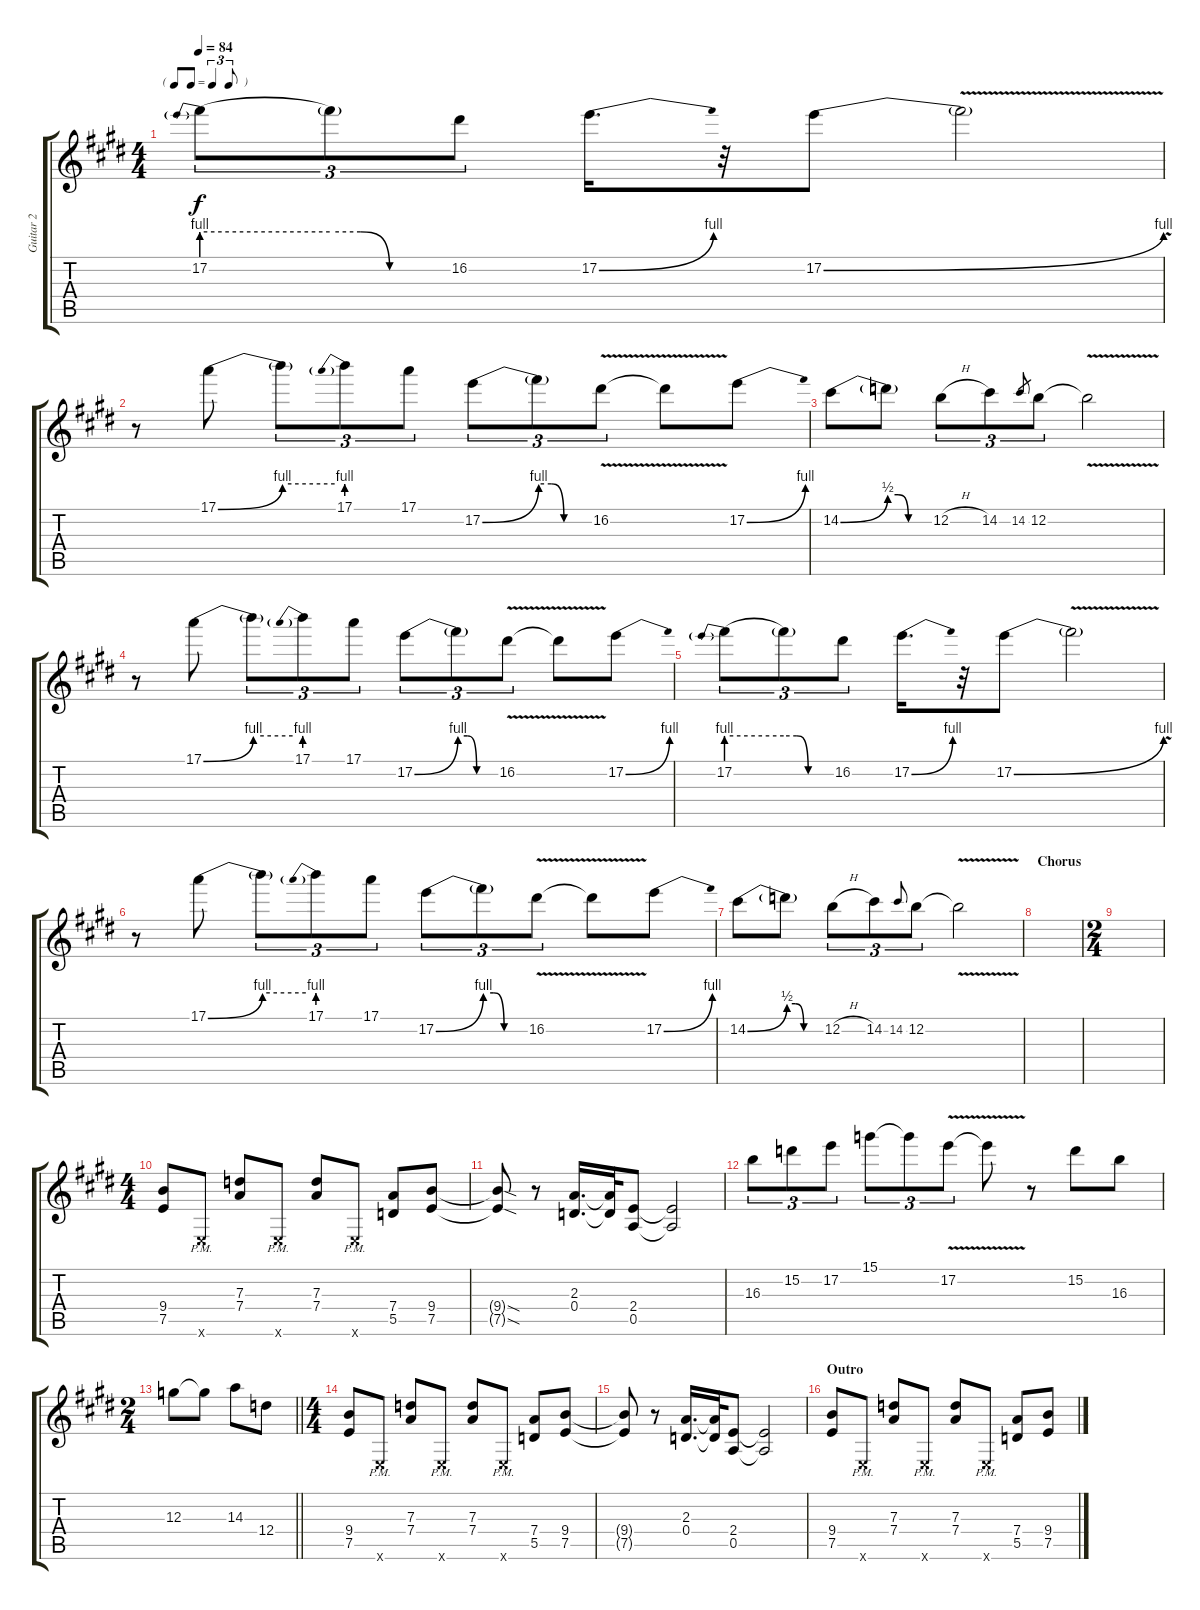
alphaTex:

\track ("Guitar 2" "Guitar 2") {instrument electricguitarclean}
\staff {score tabs}
\tuning (E4 B3 G3 D3 A2 E2) {hide}
\ts (4 4)
\tf triplet8th
\tempo 84
\clef g2
\ks e
17.2{be (prebend 0 4 60 4)}.8{tu (3 2) dy f} 17.2{be (custom 0 4 15 4 30 0 60 0) t}.8{tu (3 2)} 16.2.8{tu (3 2)} 17.2{be (bend 0 0 60 4)}.16{d} r.32 17.2{be (bend 0 0 60 4)}.8 17.2{v t}.2 |
r.8 17.1{be (bend 0 0 60 4)}.8 17.1{be (hold 0 4 60 4) t}.8{tu (3 2)} 17.1{be (prebend 0 4 60 4)}.8{tu (3 2)} 17.1.8{tu (3 2)} 17.2{be (bend 0 0 60 4)}.8{tu (3 2)} 17.2{be (custom 0 4 15 4 30 0 60 0) t}.8{tu (3 2)} 16.2{v}.8{tu (3 2)} 16.2{v t}.8 17.2{be (bend 0 0 60 4)}.8 |
14.2{be (bend 0 0 60 2)}.8 14.2{be (custom 0 2 15 2 30 0 60 0) t}.8 12.2{h}.8{tu (3 2)} 14.2.8{tu (3 2)} 14.2.8{gr} 12.2.8{tu (3 2)} 12.2{v t}.2 |
r.8 17.1{be (bend 0 0 60 4)}.8 17.1{be (hold 0 4 60 4) t}.8{tu (3 2)} 17.1{be (prebend 0 4 60 4)}.8{tu (3 2)} 17.1.8{tu (3 2)} 17.2{be (bend 0 0 60 4)}.8{tu (3 2)} 17.2{be (custom 0 4 15 4 30 0 60 0) t}.8{tu (3 2)} 16.2{v}.8{tu (3 2)} 16.2{v t}.8 17.2{be (bend 0 0 60 4)}.8 |
17.2{be (prebend 0 4 60 4)}.8{tu (3 2)} 17.2{be (custom 0 4 15 4 30 0 60 0) t}.8{tu (3 2)} 16.2.8{tu (3 2)} 17.2{be (bend 0 0 60 4)}.16{d} r.32 17.2{be (bend 0 0 60 4)}.8 17.2{v t}.2 |
r.8 17.1{be (bend 0 0 60 4)}.8 17.1{be (hold 0 4 60 4) t}.8{tu (3 2)} 17.1{be (prebend 0 4 60 4)}.8{tu (3 2)} 17.1.8{tu (3 2)} 17.2{be (bend 0 0 60 4)}.8{tu (3 2)} 17.2{be (custom 0 4 15 4 30 0 60 0) t}.8{tu (3 2)} 16.2{v}.8{tu (3 2)} 16.2{v t}.8 17.2{be (bend 0 0 60 4)}.8 |
14.2{be (bend 0 0 60 2)}.8 14.2{be (custom 0 2 15 2 30 0 60 0) t}.8 12.2{h}.8{tu (3 2)} 14.2.8{tu (3 2)} 14.2.8{gr onbeat} 12.2.8{tu (3 2)} 12.2{v t}.2 |
\section ("" "Chorus")
|
\ts (2 4)
|
\ts (4 4)
(9.4 7.5).8 0.6{pm x}.8 (7.3 7.4).8 0.6{pm x}.8 (7.3 7.4).8 0.6{pm x}.8 (7.4 5.5).8 (9.4 7.5).8 |
(9.4{sod t} 7.5{sod t}).8 r.8 (2.3 0.4).16{d} (2.3{t} 0.4{t}).32 (2.4 0.5).8 (2.4{t} 0.5{t}).2 |
16.3.8{tu (3 2)} 15.2.8{tu (3 2)} 17.2.8{tu (3 2)} 15.1.8{tu (3 2)} 15.1{t}.8{tu (3 2)} 17.2{v}.8{tu (3 2)} 17.2{v t}.8 r.8 15.2.8 16.3.8 |
\ts (2 4)
\barLineRight lightlight
12.3.8 12.3{t}.8 14.3.8 12.4.8 |
\ts (4 4)
(9.4 7.5).8 0.6{pm x}.8 (7.3 7.4).8 0.6{pm x}.8 (7.3 7.4).8 0.6{pm x}.8 (7.4 5.5).8 (9.4 7.5).8 |
(9.4{t} 7.5{t}).8 r.8 (2.3 0.4).16{d} (2.3{t} 0.4{t}).32 (2.4 0.5).8 (2.4{t} 0.5{t}).2 |
\section ("" "Outro")
(9.4 7.5).8 0.6{pm x}.8 (7.3 7.4).8 0.6{pm x}.8 (7.3 7.4).8 0.6{pm x}.8 (7.4 5.5).8 (9.4 7.5).8
